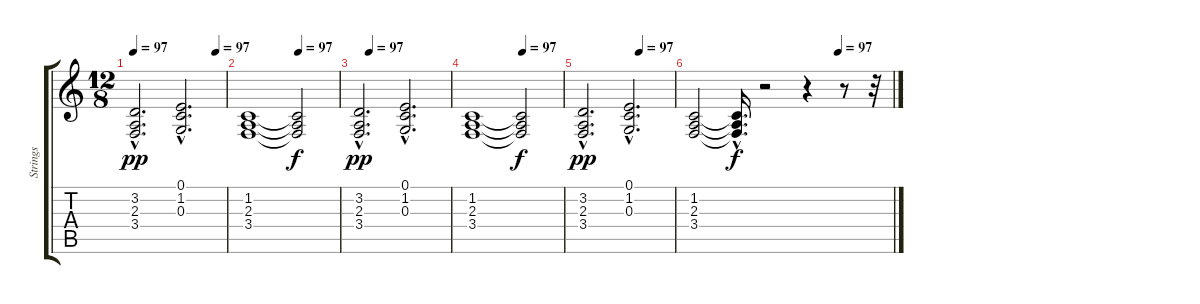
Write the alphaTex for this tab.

\track ("Strings" "Strings") {instrument stringensemble1}
\staff {score tabs}
\tuning (E4 B3 G3 D3 A2 E2) {hide}
\ts (12 8)
\tempo 97
\tempo (97 0.8958333333333334)
\clef g2
\ks c
(3.2{hac} 2.3{hac} 3.4{hac}).2{d dy pp} (0.1{hac} 1.2{hac} 0.3{hac}).2{d} |
\tempo (97 0.5625)
(1.2 2.3 3.4).1 (1.2{t} 2.3{t} 3.4{t}).2{dy f} |
\tempo (97 0.125)
(3.2{hac} 2.3{hac} 3.4{hac}).2{d dy pp} (0.1{hac} 1.2{hac} 0.3{hac}).2{d} |
\tempo (97 0.5625)
(1.2 2.3 3.4).1 (1.2{t} 2.3{t} 3.4{t}).2{dy f} |
\tempo (97 0.625)
(3.2{hac} 2.3{hac} 3.4{hac}).2{d dy pp} (0.1{hac} 1.2{hac} 0.3{hac}).2{d} |
\tempo (97 0.7291666666666666)
(1.2 2.3 3.4).2 (1.2{hac t} 2.3{hac t} 3.4{hac t}).16{d dy f} r.2 r.4 r.8 r.32
